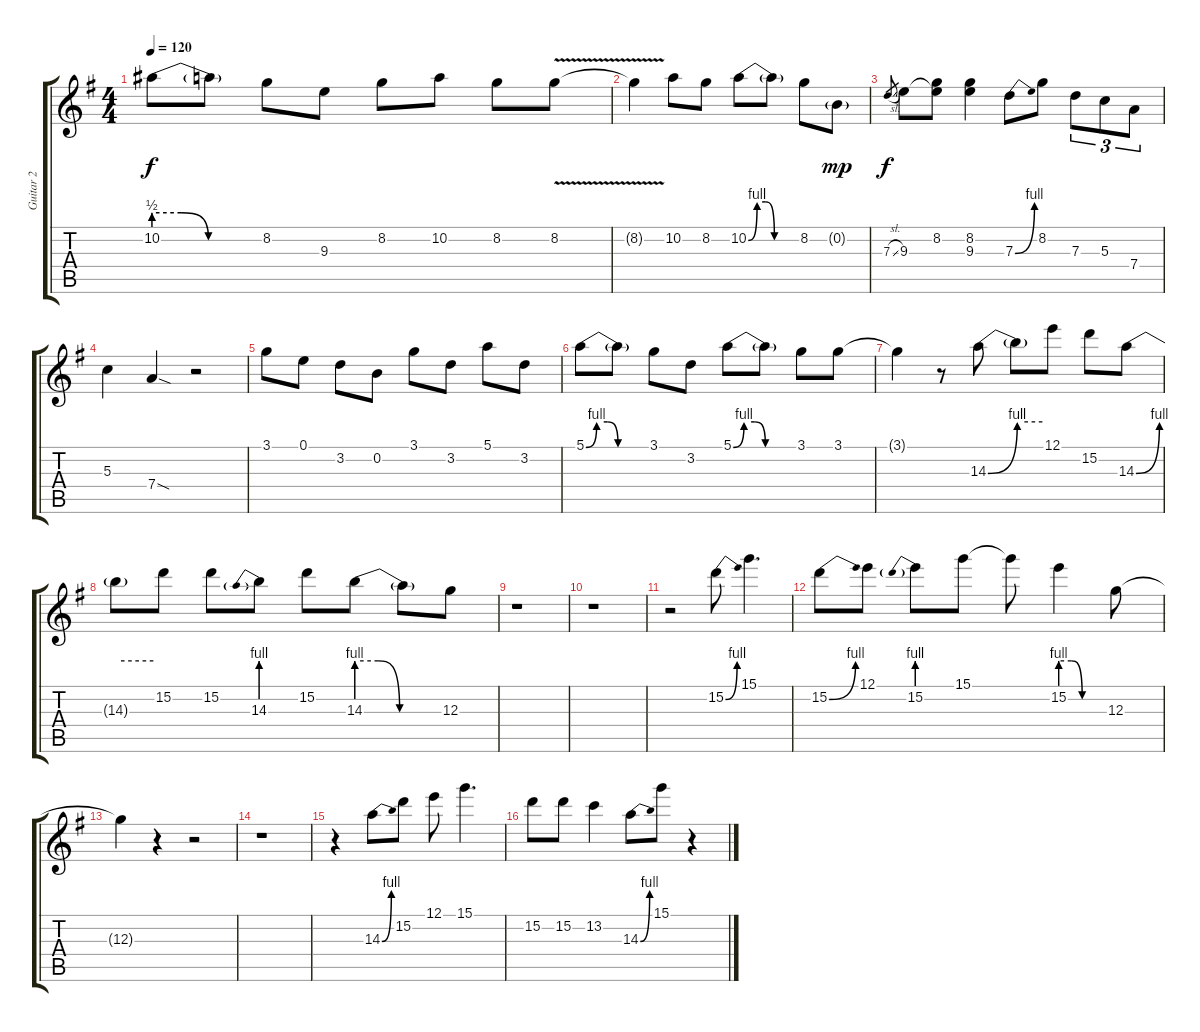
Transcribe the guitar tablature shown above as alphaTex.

\track ("Guitar 2" "Guitar 2") {instrument distortionguitar}
\staff {score tabs}
\tuning (E4 B3 G3 D3 A2 E2) {hide}
\ts (4 4)
\tempo 120
\clef g2
\ks g
10.2{be (custom 0 2 15 2 30 0 60 0)}.8{dy f} 10.2{t}.8 8.2.8 9.3.8 8.2.8 10.2.8 8.2.8 8.2{v}.8 |
8.2{t}.4 10.2.8 8.2.8 10.2{be (custom 0 0 10 4 20 4 30 0 60 0)}.8 10.2{t}.8 8.2.8 0.2{g}.8{dy mp} |
7.3{sl}.8{gr dy f} 9.3.8 (8.2 9.3{t}).8 (8.2 9.3).4 7.3{be (bend 0 0 60 4)}.8 8.2.8 7.3.8{tu (3 2)} 5.3.8{tu (3 2)} 7.4.8{tu (3 2)} |
5.3.4 7.4{sod}.4 r.2 |
3.1.8 0.1.8 3.2.8 0.2.8 3.1.8 3.2.8 5.1.8 3.2.8 |
5.1{be (custom 0 0 10 4 20 4 30 0 60 0)}.8 5.1{t}.8 3.1.8 3.2.8 5.1{be (custom 0 0 10 4 20 4 30 0 60 0)}.8 5.1{t}.8 3.1.8 3.1.8 |
3.1{t}.4 r.8 14.3{be (bend 0 0 60 4)}.8 14.3{be (hold 0 4 60 4) t}.8 12.1.8 15.2.8 14.3{be (bend 0 0 60 4)}.8 |
14.3{be (hold 0 4 60 4) t}.8 15.2.8 15.2.8 14.3{be (prebend 0 4 60 4)}.8 15.2.8 14.3{be (custom 0 4 15 4 30 0 60 0)}.8 14.3{t}.8 12.3.8 |
r.1 |
r.1 |
r.2 15.2{be (bend 0 0 60 4)}.8 15.1.4{d} |
15.2{be (bend 0 0 60 4)}.8 12.1.8 15.2{be (prebend 0 4 60 4)}.8 15.1.8 15.1{t}.8 15.2{be (custom 0 4 15 4 30 0 60 0)}.4 12.3.8 |
12.3{t}.4 r.4 r.2 |
r.1 |
r.4 14.3{be (bend 0 0 60 4)}.8 15.2.8 12.1.8 15.1.4{d} |
15.2.8 15.2.8 13.2.4 14.3{be (bend 0 0 60 4)}.8 15.1.8 r.4
